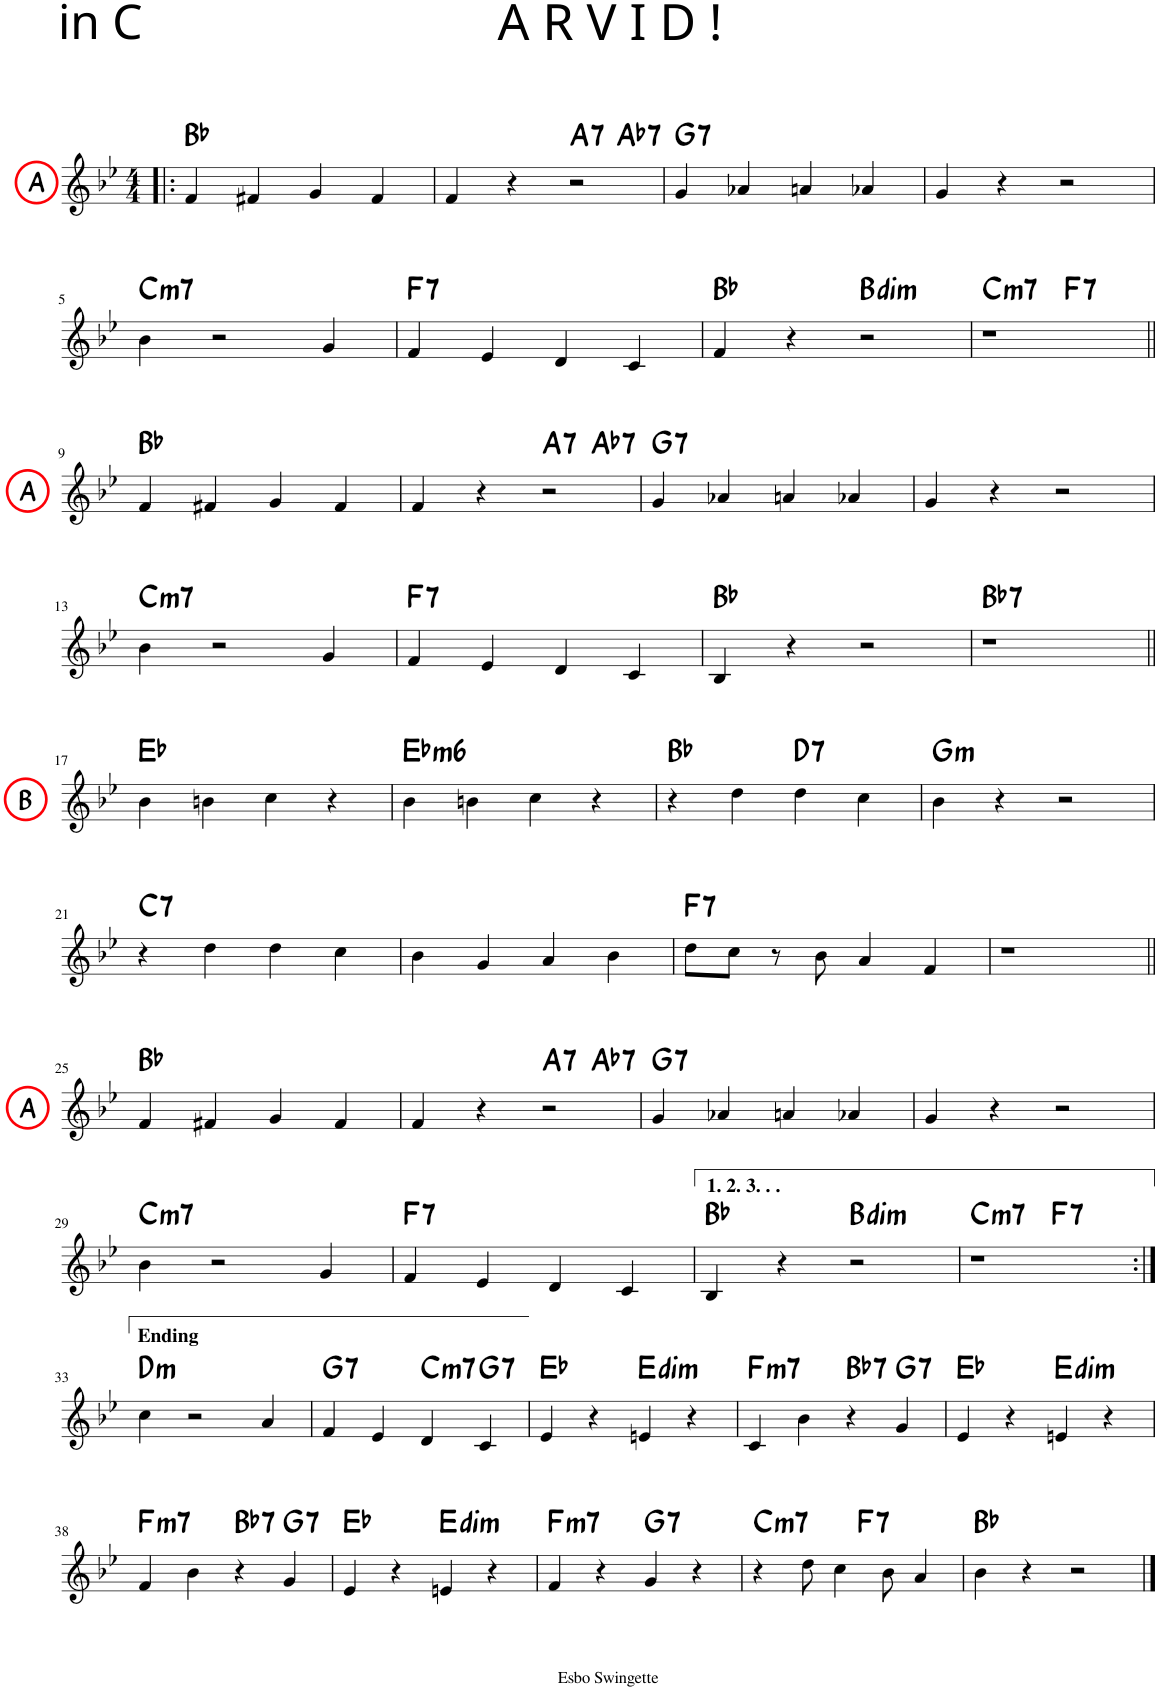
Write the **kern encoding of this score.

**kern	**harte
*part1	*part1
*staff1	*
*I"Piano	*
*I'Pno.	*
*clefG2	*
*k[b-e-]	*
*M4/4	*
=1!|:	=1!|:
!LO:TX:a:B:t=A	!
4f/	Bb:maj
4f#X/	.
4g/	.
4f#/	.
=2	=2
*^	*
4f/	2.ryy	.
4r	.	.
!	!	!LO:H:kt=7
2r	.	A:7
!	!	!LO:H:kt=7
.	4ryy	Ab:7
=3	=3	=3
!	!	!LO:H:kt=7
*v	*v	*
4g/	G:7
4a-X/	.
4an/	.
4a-X/	.
=4	=4
4g/	.
4r	.
2r	.
!!LO:LB:g=z
=5	=5
!	!LO:H:kt=m7
4b-\	C:min7
2r	.
4g/	.
=6	=6
!	!LO:H:kt=7
4f/	F:7
4e-/	.
4d/	.
4c/	.
=7	=7
4f/	Bb:maj
4r	.
!	!LO:H:kt=dim
2r	B:dim
=8	=8
!	!LO:H:kt=m7
*^	*
1r	2ryy	C:min7
!	!	!LO:H:kt=7
.	2ryy	F:7
!!LO:LB:g=z	!!
=9||	=9||	=9||
!LO:TX:a:B:t=A	!	!
*v	*v	*
4f/	Bb:maj
4f#X/	.
4g/	.
4f#/	.
=10	=10
*^	*
4f/	2.ryy	.
4r	.	.
!	!	!LO:H:kt=7
2r	.	A:7
!	!	!LO:H:kt=7
.	4ryy	Ab:7
=11	=11	=11
!	!	!LO:H:kt=7
*v	*v	*
4g/	G:7
4a-X/	.
4an/	.
4a-X/	.
=12	=12
4g/	.
4r	.
2r	.
!!LO:LB:g=z
=13	=13
!	!LO:H:kt=m7
4b-\	C:min7
2r	.
4g/	.
=14	=14
!	!LO:H:kt=7
4f/	F:7
4e-/	.
4d/	.
4c/	.
=15	=15
4B-/	Bb:maj
4r	.
2r	.
=16	=16
!	!LO:H:kt=7
1r	Bb:7
!!LO:LB:g=z
=17||	=17||
!LO:TX:a:B:t=B	!
4b-\	Eb:maj
4bn\	.
4cc\	.
4r	.
=18	=18
!	!LO:H:kt=m6
4b-\	Eb:min6
4bn\	.
4cc\	.
4r	.
=19	=19
4r	Bb:maj
4dd\	.
!	!LO:H:kt=7
4dd\	D:7
4cc\	.
=20	=20
!	!LO:H:kt=m
4b-\	G:min
4r	.
2r	.
!!LO:LB:g=z
=21	=21
!	!LO:H:kt=7
4r	C:7
4dd\	.
4dd\	.
4cc\	.
=22	=22
4b-\	.
4g/	.
4a/	.
4b-\	.
=23	=23
!	!LO:H:kt=7
8dd\L	F:7
8cc\J	.
8r	.
8b-\	.
4a/	.
4f/	.
=24	=24
1r	.
!!LO:LB:g=z
=25||	=25||
!LO:TX:a:B:t=A	!
4f/	Bb:maj
4f#X/	.
4g/	.
4f#/	.
=26	=26
*^	*
4f/	2.ryy	.
4r	.	.
!	!	!LO:H:kt=7
2r	.	A:7
!	!	!LO:H:kt=7
.	4ryy	Ab:7
=27	=27	=27
!	!	!LO:H:kt=7
*v	*v	*
4g/	G:7
4a-X/	.
4an/	.
4a-X/	.
=28	=28
4g/	.
4r	.
2r	.
!!LO:LB:g=z
=29	=29
!	!LO:H:kt=m7
4b-\	C:min7
2r	.
4g/	.
=30	=30
!	!LO:H:kt=7
4f/	F:7
4e-/	.
4d/	.
4c/	.
=31	=31
4B-/	Bb:maj
4r	.
!	!LO:H:kt=dim
2r	B:dim
=32	=32
!	!LO:H:kt=m7
*^	*
1r	2ryy	C:min7
!	!	!LO:H:kt=7
.	2ryy	F:7
!!LO:LB:g=z	!!
=33:|!	=33:|!	=33:|!
!	!	!LO:H:kt=m
*v	*v	*
4cc\	D:min
2r	.
4a/	.
=34	=34
!	!LO:H:kt=7
4f/	G:7
4e-/	.
!	!LO:H:kt=m7
4d/	C:min7
!	!LO:H:kt=7
4c/	G:7
=35	=35
4e-/	Eb:maj
4r	.
!	!LO:H:kt=dim
4en/	E:dim
4r	.
=36	=36
!	!LO:H:kt=m7
4c/	F:min7
4b-\	.
!	!LO:H:kt=7
4r	Bb:7
!	!LO:H:kt=7
4g/	G:7
=37	=37
4e-/	Eb:maj
4r	.
!	!LO:H:kt=dim
4en/	E:dim
4r	.
!!LO:LB:g=z
=38	=38
!	!LO:H:kt=m7
4f/	F:min7
4b-\	.
!	!LO:H:kt=7
4r	Bb:7
!	!LO:H:kt=7
4g/	G:7
=39	=39
4e-/	Eb:maj
4r	.
!	!LO:H:kt=dim
4en/	E:dim
4r	.
=40	=40
!	!LO:H:kt=m7
4f/	F:min7
4r	.
!	!LO:H:kt=7
4g/	G:7
4r	.
=41	=41
!	!LO:H:kt=m7
*^	*
4r	2ryy	C:min7
8dd\	.	.
4cc\	.	.
!	!	!LO:H:kt=7
.	2ryy	F:7
8b-\	.	.
4a/	.	.
*v	*v	*
=42	=42
4b-\	Bb:maj
4r	.
2r	.
==	==
*-	*-
